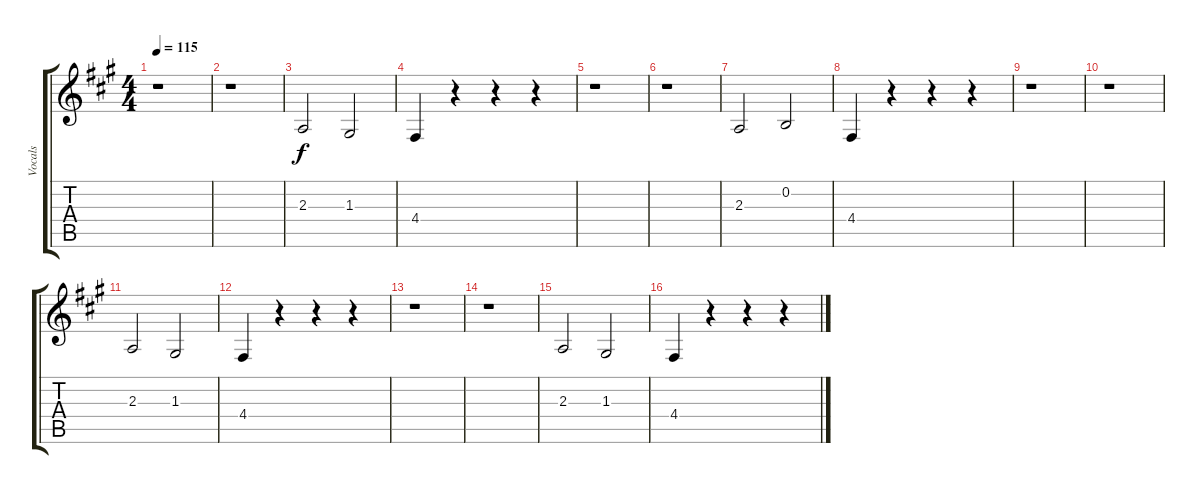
\track ("Vocals" "Vocals") {instrument lead6voice}
\staff {score tabs}
\tuning (E4 B3 G3 D3 A2 E2) {hide}
\ts (4 4)
\tempo 115
\clef g2
\ks f#minor
r.1{dy f} |
r.1 |
2.3.2 1.3.2 |
4.4.4 r.4 r.4 r.4 |
r.1 |
r.1 |
2.3.2 0.2.2 |
4.4.4 r.4 r.4 r.4 |
r.1 |
r.1 |
2.3.2 1.3.2 |
4.4.4 r.4 r.4 r.4 |
r.1 |
r.1 |
2.3.2 1.3.2 |
4.4.4 r.4 r.4 r.4
